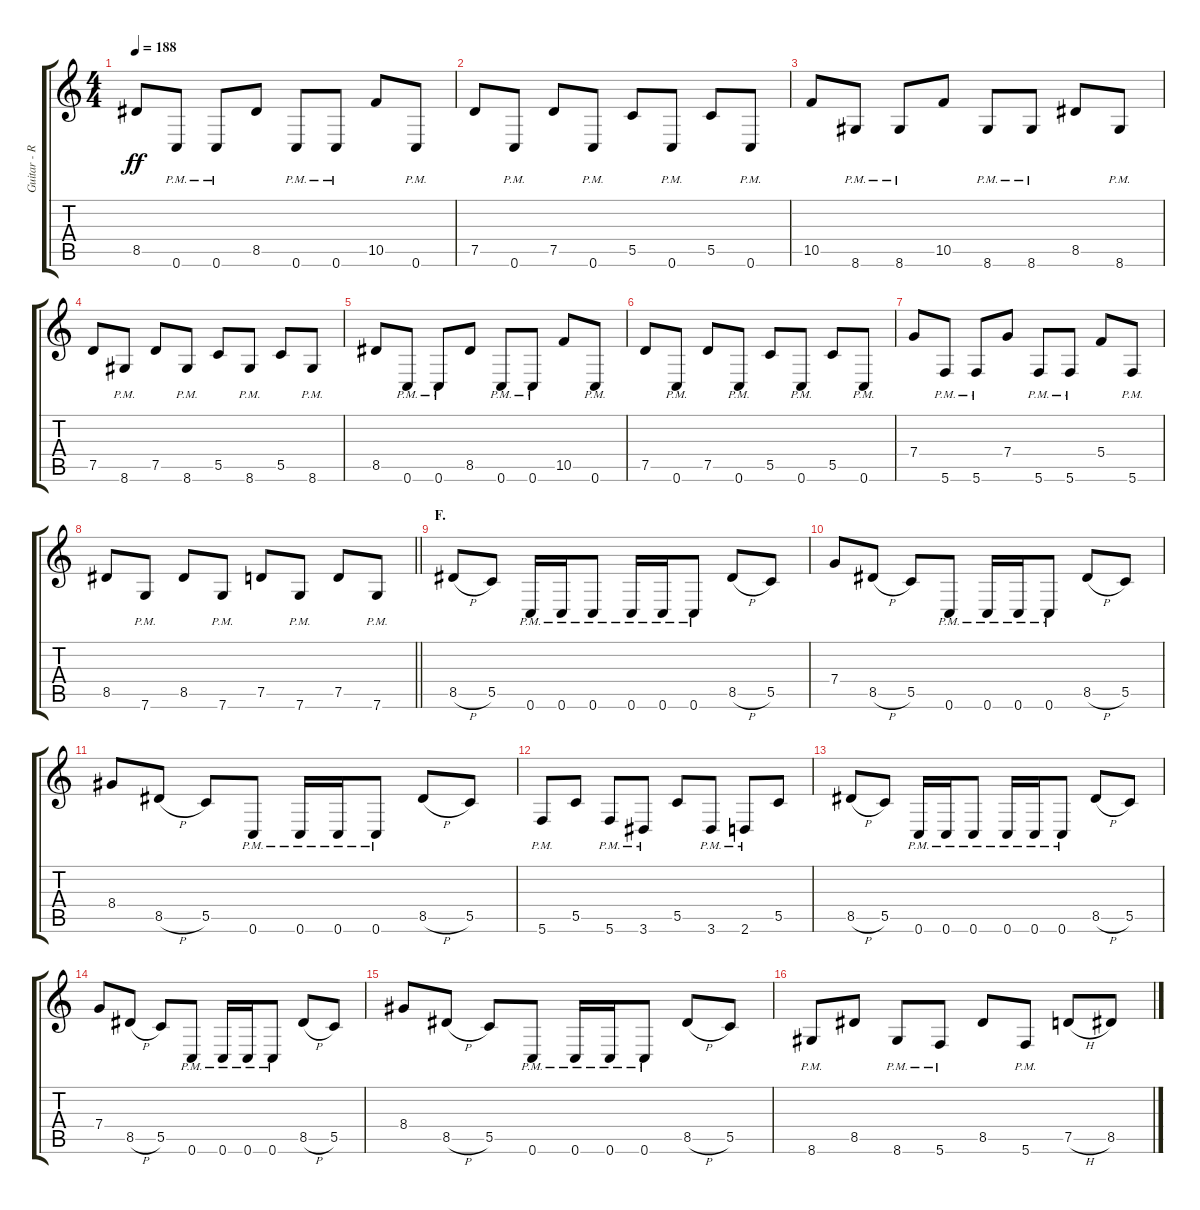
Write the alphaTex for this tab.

\track ("Guitar - Right" "Guitar - R") {instrument distortionguitar}
\staff {score tabs}
\tuning (D4 A3 F3 C3 G2 C2) {hide}
\ts (4 4)
\tempo 188
\clef g2
\ks c
8.5.8{dy ff} 0.6{pm}.8 0.6{pm}.8 8.5.8 0.6{pm}.8 0.6{pm}.8 10.5.8 0.6{pm}.8 |
7.5.8 0.6{pm}.8 7.5.8 0.6{pm}.8 5.5.8 0.6{pm}.8 5.5.8 0.6{pm}.8 |
10.5.8 8.6{pm}.8 8.6{pm}.8 10.5.8 8.6{pm}.8 8.6{pm}.8 8.5.8 8.6{pm}.8 |
7.5.8 8.6{pm}.8 7.5.8 8.6{pm}.8 5.5.8 8.6{pm}.8 5.5.8 8.6{pm}.8 |
8.5.8 0.6{pm}.8 0.6{pm}.8 8.5.8 0.6{pm}.8 0.6{pm}.8 10.5.8 0.6{pm}.8 |
7.5.8 0.6{pm}.8 7.5.8 0.6{pm}.8 5.5.8 0.6{pm}.8 5.5.8 0.6{pm}.8 |
7.4.8 5.6{pm}.8 5.6{pm}.8 7.4.8 5.6{pm}.8 5.6{pm}.8 5.4.8 5.6{pm}.8 |
\barLineRight lightlight
8.5.8 7.6{pm}.8 8.5.8 7.6{pm}.8 7.5.8 7.6{pm}.8 7.5.8 7.6{pm}.8 |
\section ("" "F.")
8.5{h}.8 5.5.8 0.6{pm}.16 0.6{pm}.16 0.6{pm}.8 0.6{pm}.16 0.6{pm}.16 0.6{pm}.8 8.5{h}.8 5.5.8 |
7.4.8 8.5{h}.8 5.5.8 0.6{pm}.8 0.6{pm}.16 0.6{pm}.16 0.6{pm}.8 8.5{h}.8 5.5.8 |
8.4.8 8.5{h}.8 5.5.8 0.6{pm}.8 0.6{pm}.16 0.6{pm}.16 0.6{pm}.8 8.5{h}.8 5.5.8 |
5.6{pm}.8 5.5.8 5.6{pm}.8 3.6{pm}.8 5.5.8 3.6{pm}.8 2.6{pm}.8 5.5.8 |
8.5{h}.8 5.5.8 0.6{pm}.16 0.6{pm}.16 0.6{pm}.8 0.6{pm}.16 0.6{pm}.16 0.6{pm}.8 8.5{h}.8 5.5.8 |
7.4.8 8.5{h}.8 5.5.8 0.6{pm}.8 0.6{pm}.16 0.6{pm}.16 0.6{pm}.8 8.5{h}.8 5.5.8 |
8.4.8 8.5{h}.8 5.5.8 0.6{pm}.8 0.6{pm}.16 0.6{pm}.16 0.6{pm}.8 8.5{h}.8 5.5.8 |
8.6{pm}.8 8.5.8 8.6{pm}.8 5.6{pm}.8 8.5.8 5.6{pm}.8 7.5{h}.8 8.5.8
